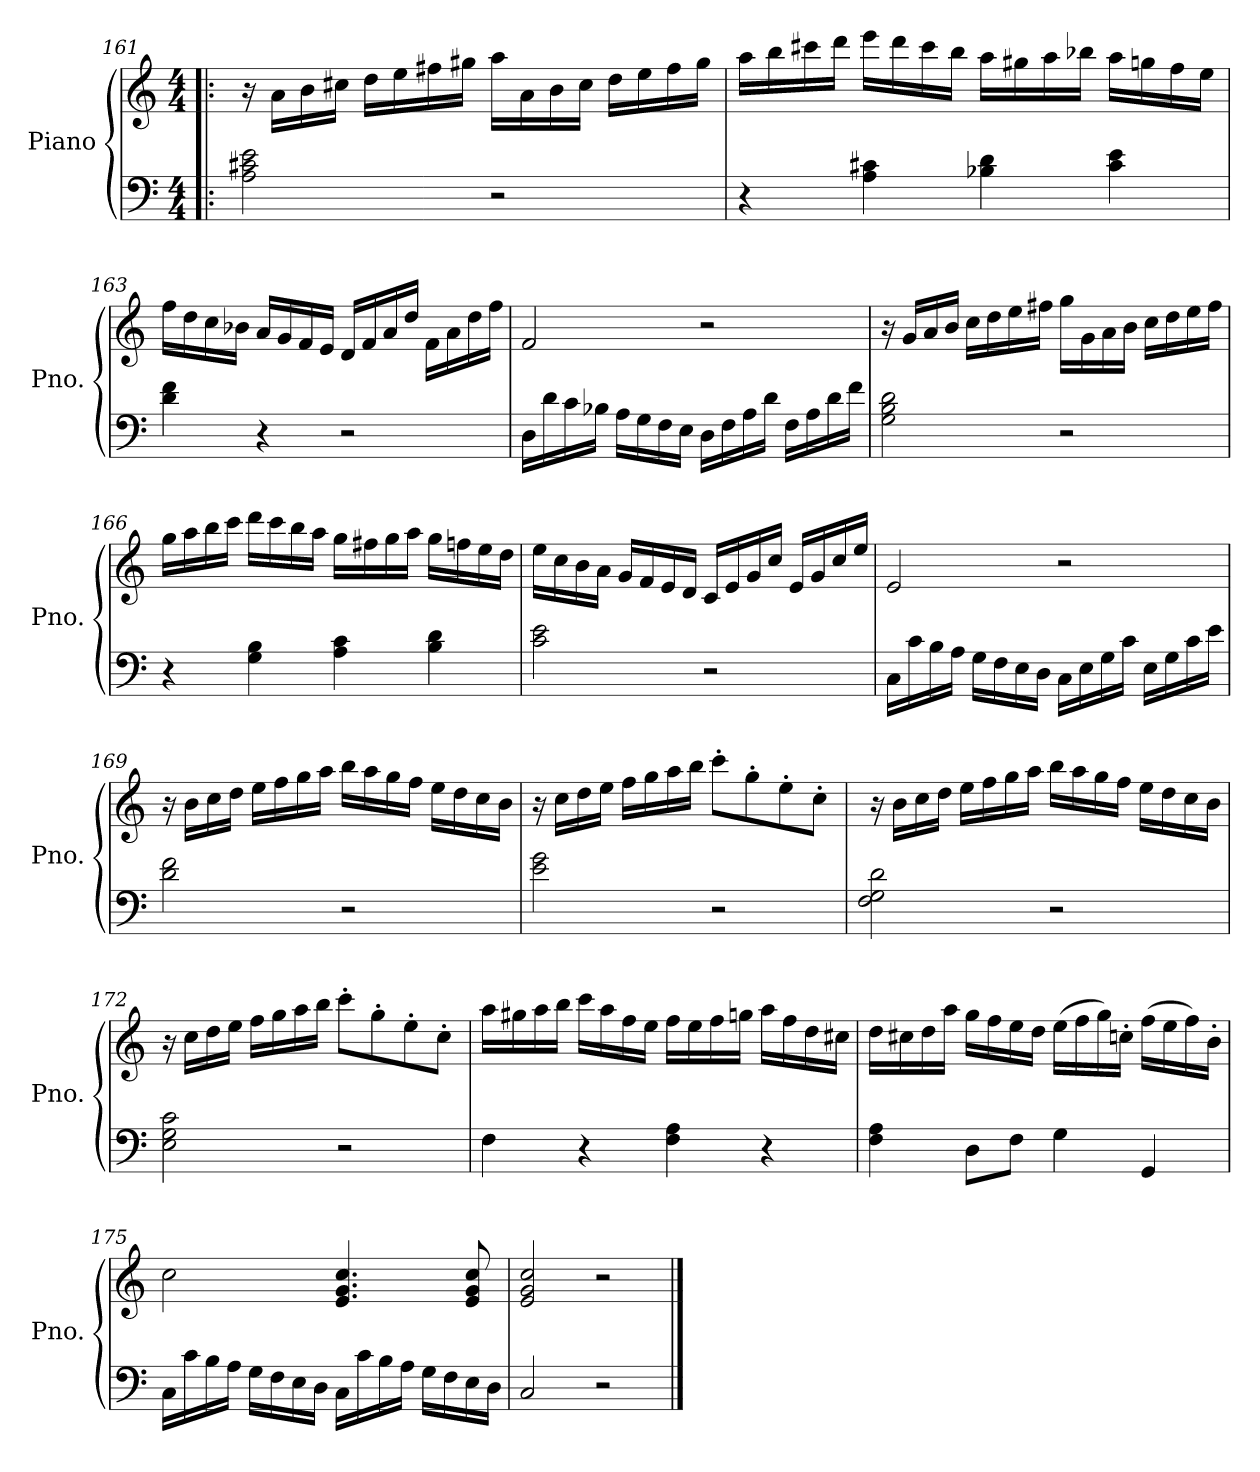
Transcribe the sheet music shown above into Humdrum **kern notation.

**kern	**kern
*part1	*part1
*staff2	*staff1
*I"Piano	*
*I'Pno.	*
!!LO:PB:g=z
*clefF4	*clefG2
*k[]	*k[]
*C:	*C:
*M4/4	*M4/4
=161!|:	=161!|:
2A\ 2c#X\ 2e\	16r
.	16a\LL
.	16b\
.	16cc#X\JJ
.	16dd\LL
.	16ee\
.	16ff#X\
.	16gg#X\JJ
2r	16aa\LL
.	16a\
.	16b\
.	16cc#\JJ
.	16dd\LL
.	16ee\
.	16ff#\
.	16gg#\JJ
=162	=162
4r	16aa\LL
.	16bb\
.	16ccc#X\
.	16ddd\JJ
4A\ 4c#X\	16eee\LL
.	16ddd\
.	16ccc#\
.	16bb\JJ
4B-X\ 4d\	16aa\LL
.	16gg#X\
.	16aa\
.	16bb-X\JJ
4c#\ 4e\	16aa\LL
.	16ggn\
.	16ff\
.	16ee\JJ
!!LO:LB:g=z
=163	=163
4d\ 4f\	16ff\LL
.	16dd\
.	16cc\
.	16b-X\JJ
4r	16a/LL
.	16g/
.	16f/
.	16e/JJ
2r	16d/LL
.	16f/
.	16a/
.	16dd/JJ
.	16f\LL
.	16a\
.	16dd\
.	16ff\JJ
=164	=164
16D\LL	2f/
16d\	.
16c\	.
16B-X\JJ	.
16A\LL	.
16G\	.
16F\	.
16E\JJ	.
16D\LL	2r
16F\	.
16A\	.
16d\JJ	.
16F\LL	.
16A\	.
16d\	.
16f\JJ	.
!!LO:LB:g=z
=165	=165
2G\ 2B\ 2d\	16r
.	16g/LL
.	16a/
.	16b/JJ
.	16cc\LL
.	16dd\
.	16ee\
.	16ff#X\JJ
2r	16gg\LL
.	16g\
.	16a\
.	16b\JJ
.	16cc\LL
.	16dd\
.	16ee\
.	16ff#\JJ
=166	=166
4r	16gg\LL
.	16aa\
.	16bb\
.	16ccc\JJ
4G\ 4B\	16ddd\LL
.	16ccc\
.	16bb\
.	16aa\JJ
4A\ 4c\	16gg\LL
.	16ff#X\
.	16gg\
.	16aa\JJ
4B\ 4d\	16gg\LL
.	16ffn\
.	16ee\
.	16dd\JJ
!!LO:LB:g=z
=167	=167
2c\ 2e\	16ee\LL
.	16cc\
.	16b\
.	16a\JJ
.	16g/LL
.	16f/
.	16e/
.	16d/JJ
2r	16c/LL
.	16e/
.	16g/
.	16cc/JJ
.	16e/LL
.	16g/
.	16cc/
.	16ee/JJ
=168	=168
16C\LL	2e/
16c\	.
16B\	.
16A\JJ	.
16G\LL	.
16F\	.
16E\	.
16D\JJ	.
16C\LL	2r
16E\	.
16G\	.
16c\JJ	.
16E\LL	.
16G\	.
16c\	.
16e\JJ	.
!!LO:LB:g=z
=169	=169
2d\ 2f\	16r
.	16b\LL
.	16cc\
.	16dd\JJ
.	16ee\LL
.	16ff\
.	16gg\
.	16aa\JJ
2r	16bb\LL
.	16aa\
.	16gg\
.	16ff\JJ
.	16ee\LL
.	16dd\
.	16cc\
.	16b\JJ
=170	=170
2e\ 2g\	16r
.	16cc\LL
.	16dd\
.	16ee\JJ
.	16ff\LL
.	16gg\
.	16aa\
.	16bb\JJ
2r	8ccc'\L
.	8gg'\
.	8ee'\
.	8cc'\J
=171	=171
2F\ 2G\ 2d\	16r
.	16b\LL
.	16cc\
.	16dd\JJ
.	16ee\LL
.	16ff\
.	16gg\
.	16aa\JJ
2r	16bb\LL
.	16aa\
.	16gg\
.	16ff\JJ
.	16ee\LL
.	16dd\
.	16cc\
.	16b\JJ
!!LO:LB:g=z
=172	=172
2E\ 2G\ 2c\	16r
.	16cc\LL
.	16dd\
.	16ee\JJ
.	16ff\LL
.	16gg\
.	16aa\
.	16bb\JJ
2r	8ccc'\L
.	8gg'\
.	8ee'\
.	8cc'\J
=173	=173
4F\	16aa\LL
.	16gg#X\
.	16aa\
.	16bb\JJ
4r	16ccc\LL
.	16aa\
.	16ff\
.	16ee\JJ
4F\ 4A\	16ff\LL
.	16ee\
.	16ff\
.	16ggn\JJ
4r	16aa\LL
.	16ff\
.	16dd\
.	16cc#X\JJ
!!LO:PB:g=z
=174	=174
4F\ 4A\	16dd\LL
.	16cc#X\
.	16dd\
.	16aa\JJ
8D\L	16gg\LL
.	16ff\
8F\J	16ee\
.	16dd\JJ
4G\	(>16ee\LL
.	16ff\
.	16gg\)
.	16ccn'\JJ
4GG/	(>16ff\LL
.	16ee\
.	16ff\)
.	16b'\JJ
=175	=175
16C\LL	2cc\
16c\	.
16B\	.
16A\JJ	.
16G\LL	.
16F\	.
16E\	.
16D\JJ	.
16C\LL	4.e/ 4.g/ 4.cc/
16c\	.
16B\	.
16A\JJ	.
16G\LL	.
16F\	.
16E\	8e/ 8g/ 8cc/
16D\JJ	.
=176	=176
2C/	2e/ 2g/ 2cc/
2r	2r
==	==
*-	*-
